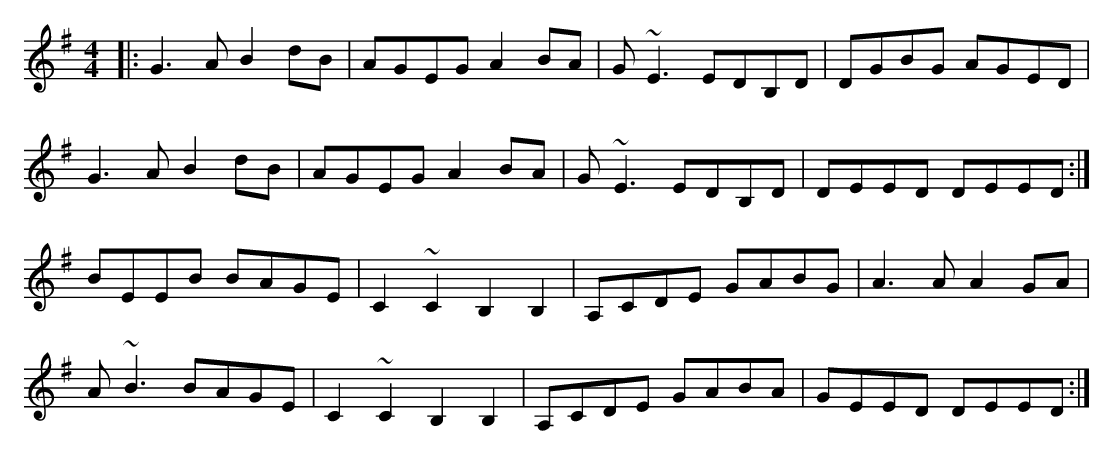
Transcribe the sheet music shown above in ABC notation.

X:1
M:4/4
K:G
|:G3A B2dB|AGEG A2BA|G~E3 EDB,D|DGBG AGED|
G3A B2dB|AGEG A2BA|G~E3 EDB,D|DEED DEED:|
BEEB BAGE|C2~C2 B,2B,2|A,CDE GABG|A3A A2GA|
A~B3 BAGE|C2~C2 B,2B,2|A,CDE GABA|GEED DEED:|
